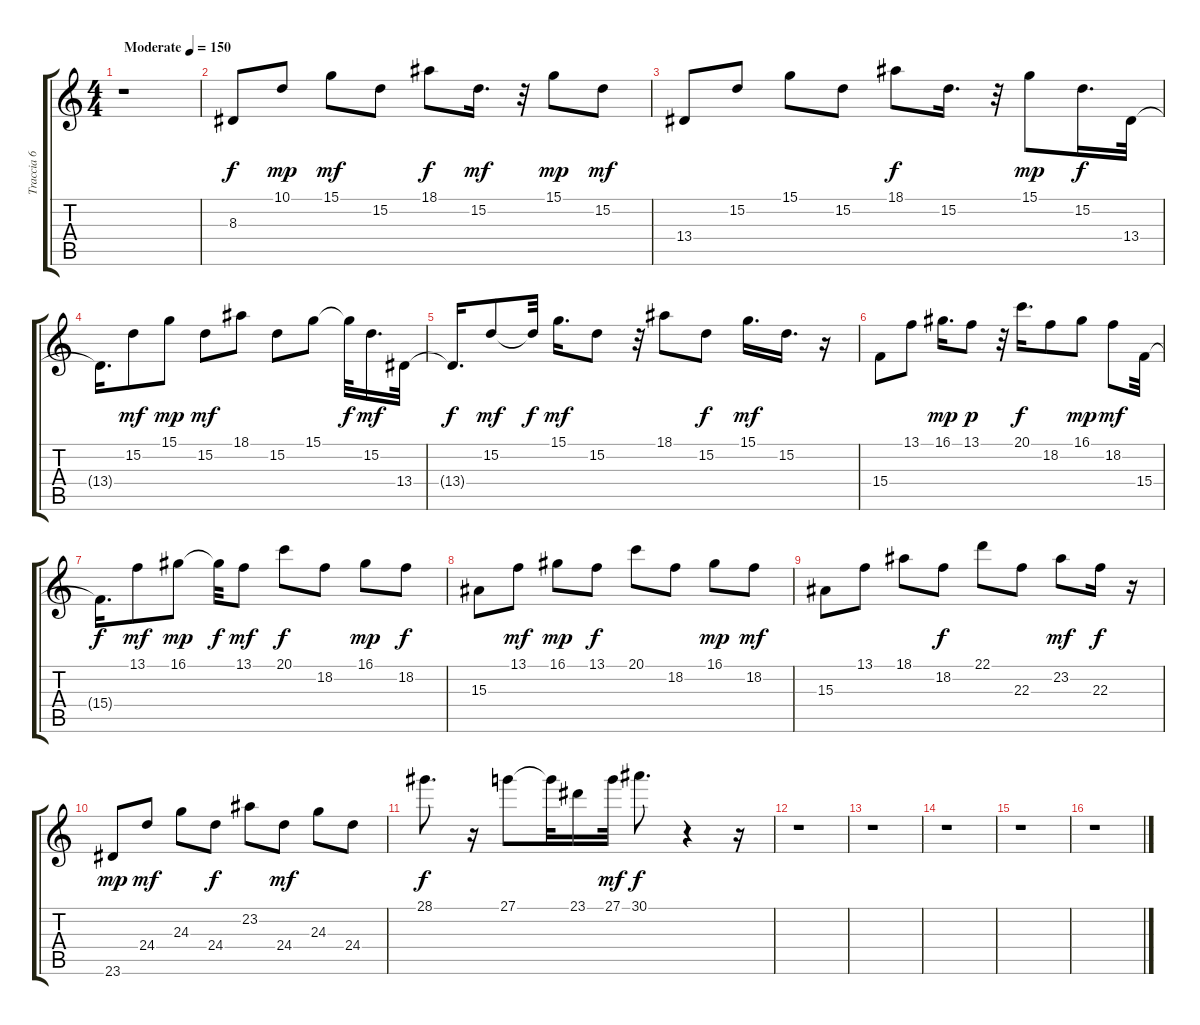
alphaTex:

\track ("Traccia 6" "Traccia 6") {instrument celesta}
\staff {score tabs}
\tuning (E4 B3 G3 D3 A2 E2) {hide}
\ts (4 4)
\tempo (150 "Moderate")
\clef g2
\ks c
r.1{dy f instrument celesta} |
8.3.8 10.1.8{dy mp} 15.1.8{dy mf} 15.2.8 18.1.8{dy f} 15.2.16{d dy mf} r.32 15.1.8{dy mp} 15.2.8{dy mf} |
13.4.8 15.2.8 15.1.8 15.2.8 18.1.8{dy f} 15.2.16{d} r.32 15.1.8{dy mp} 15.2.16{d dy f} 13.4.32 |
13.4{t}.16{d} 15.2.8{dy mf} 15.1.8{dy mp} 15.2.8{dy mf} 18.1.8 15.2.8 15.1.8 15.1{t}.32{dy f} 15.2.16{d dy mf} 13.4.32 |
13.4{t}.16{d dy f} 15.2.8{dy mf} 15.2{t}.32{dy f} 15.1.16{d dy mf} 15.2.8 r.32 18.1.8 15.2.8{dy f} 15.1.16{d dy mf} 15.2.16{d} r.16 |
15.4.8 13.1.8 16.1.16{d dy mp} 13.1.8{dy p} r.32 20.1.16{d dy f} 18.2.8 16.1.8{dy mp} 18.2.8{dy mf} 15.4.32 |
15.4{t}.16{d dy f} 13.1.8{dy mf} 16.1.8{dy mp} 16.1{t}.32{dy f} 13.1.8{dy mf} 20.1.8{dy f} 18.2.8 16.1.8{dy mp} 18.2.8{dy f} |
15.3.8 13.1.8{dy mf} 16.1.8{dy mp} 13.1.8{dy f} 20.1.8 18.2.8 16.1.8{dy mp} 18.2.8{dy mf} |
15.3.8 13.1.8 18.1.8 18.2.8{dy f} 22.1.8 22.3.8 23.2.8{dy mf} 22.3.16{dy f} r.16 |
23.6.8{dy mp} 24.4.8{dy mf} 24.3.8 24.4.8{dy f} 23.2.8 24.4.8{dy mf} 24.3.8 24.4.8 |
28.1.8{d dy f} r.16 27.1.8 27.1{t}.32 23.1.16 27.1.32{dy mf} 30.1.8{d dy f} r.4 r.16 |
r.1 |
r.1 |
r.1 |
r.1 |
r.1
